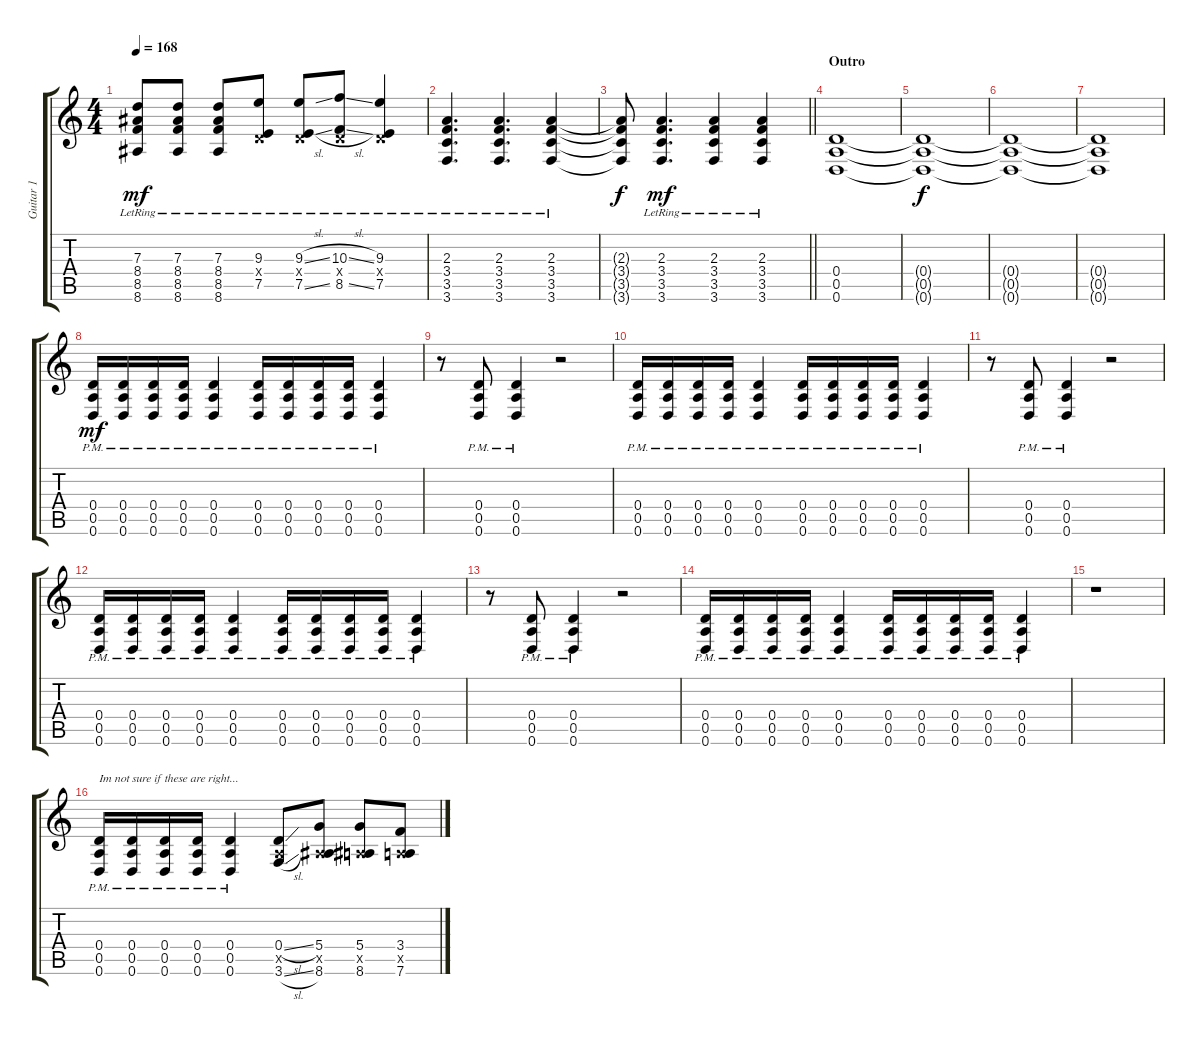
\track ("Guitar 1" "Guitar 1") {instrument distortionguitar}
\staff {score tabs}
\tuning (E4 B3 G3 D3 A2 D2) {hide}
\ts (4 4)
\tempo 168
\clef g2
\ks c
(7.3{lr} 8.4{lr} 8.5{lr} 8.6{lr}).8{dy mf} (7.3{lr} 8.4{lr} 8.5{lr} 8.6{lr}).8 (7.3{lr} 8.4{lr} 8.5{lr} 8.6{lr}).8 (9.3{lr} 0.4{x} 7.5{lr}).8 (9.3{sl lr} 0.4{x} 7.5{sl lr}).8 (10.3{sl lr} 0.4{x} 8.5{sl lr}).8 (9.3{lr} 0.4{x} 7.5{lr}).4 |
(2.3{lr} 3.4{lr} 3.5{lr} 3.6{lr}).4{d} (2.3{lr} 3.4{lr} 3.5{lr} 3.6{lr}).4{d} (2.3{lr} 3.4{lr} 3.5{lr} 3.6{lr}).4 |
\barLineRight lightlight
(2.3{t} 3.4{t} 3.5{t} 3.6{t}).8{dy f} (2.3{lr} 3.4{lr} 3.5{lr} 3.6{lr}).4{d dy mf} (2.3{lr} 3.4{lr} 3.5{lr} 3.6{lr}).4 (2.3{lr} 3.4{lr} 3.5{lr} 3.6{lr}).4 |
\section ("" "Outro")
(0.4 0.5 0.6).1 |
(0.4{t} 0.5{t} 0.6{t}).1{dy f} |
(0.4{t} 0.5{t} 0.6{t}).1 |
(0.4{t} 0.5{t} 0.6{t}).1 |
(0.4{pm} 0.5{pm} 0.6{pm}).16{dy mf} (0.4{pm} 0.5{pm} 0.6{pm}).16 (0.4{pm} 0.5{pm} 0.6{pm}).16 (0.4{pm} 0.5{pm} 0.6{pm}).16 (0.4{pm} 0.5{pm} 0.6{pm}).4 (0.4{pm} 0.5{pm} 0.6{pm}).16 (0.4{pm} 0.5{pm} 0.6{pm}).16 (0.4{pm} 0.5{pm} 0.6{pm}).16 (0.4{pm} 0.5{pm} 0.6{pm}).16 (0.4{pm} 0.5{pm} 0.6{pm}).4 |
r.8 (0.4{pm} 0.5{pm} 0.6{pm}).8 (0.4{pm} 0.5{pm} 0.6{pm}).4 r.2 |
(0.4{pm} 0.5{pm} 0.6{pm}).16 (0.4{pm} 0.5{pm} 0.6{pm}).16 (0.4{pm} 0.5{pm} 0.6{pm}).16 (0.4{pm} 0.5{pm} 0.6{pm}).16 (0.4{pm} 0.5{pm} 0.6{pm}).4 (0.4{pm} 0.5{pm} 0.6{pm}).16 (0.4{pm} 0.5{pm} 0.6{pm}).16 (0.4{pm} 0.5{pm} 0.6{pm}).16 (0.4{pm} 0.5{pm} 0.6{pm}).16 (0.4{pm} 0.5{pm} 0.6{pm}).4 |
r.8 (0.4{pm} 0.5{pm} 0.6{pm}).8 (0.4{pm} 0.5{pm} 0.6{pm}).4 r.2 |
(0.4{pm} 0.5{pm} 0.6{pm}).16 (0.4{pm} 0.5{pm} 0.6{pm}).16 (0.4{pm} 0.5{pm} 0.6{pm}).16 (0.4{pm} 0.5{pm} 0.6{pm}).16 (0.4{pm} 0.5{pm} 0.6{pm}).4 (0.4{pm} 0.5{pm} 0.6{pm}).16 (0.4{pm} 0.5{pm} 0.6{pm}).16 (0.4{pm} 0.5{pm} 0.6{pm}).16 (0.4{pm} 0.5{pm} 0.6{pm}).16 (0.4{pm} 0.5{pm} 0.6{pm}).4 |
r.8 (0.4{pm} 0.5{pm} 0.6{pm}).8 (0.4{pm} 0.5{pm} 0.6{pm}).4 r.2 |
(0.4{pm} 0.5{pm} 0.6{pm}).16 (0.4{pm} 0.5{pm} 0.6{pm}).16 (0.4{pm} 0.5{pm} 0.6{pm}).16 (0.4{pm} 0.5{pm} 0.6{pm}).16 (0.4{pm} 0.5{pm} 0.6{pm}).4 (0.4{pm} 0.5{pm} 0.6{pm}).16 (0.4{pm} 0.5{pm} 0.6{pm}).16 (0.4{pm} 0.5{pm} 0.6{pm}).16 (0.4{pm} 0.5{pm} 0.6{pm}).16 (0.4{pm} 0.5{pm} 0.6{pm}).4 |
r.1 |
(0.4{pm} 0.5{pm} 0.6{pm}).16{txt "Im not sure if these are right..."} (0.4{pm} 0.5{pm} 0.6{pm}).16 (0.4{pm} 0.5{pm} 0.6{pm}).16 (0.4{pm} 0.5{pm} 0.6{pm}).16 (0.4{pm} 0.5{pm} 0.6{pm}).4 (0.4{sl} 0.5{x} 3.6{sl}).8 (5.4 0.5{x} 8.6).8 (5.4 0.5{x} 8.6).8 (3.4 0.5{x} 7.6).8
